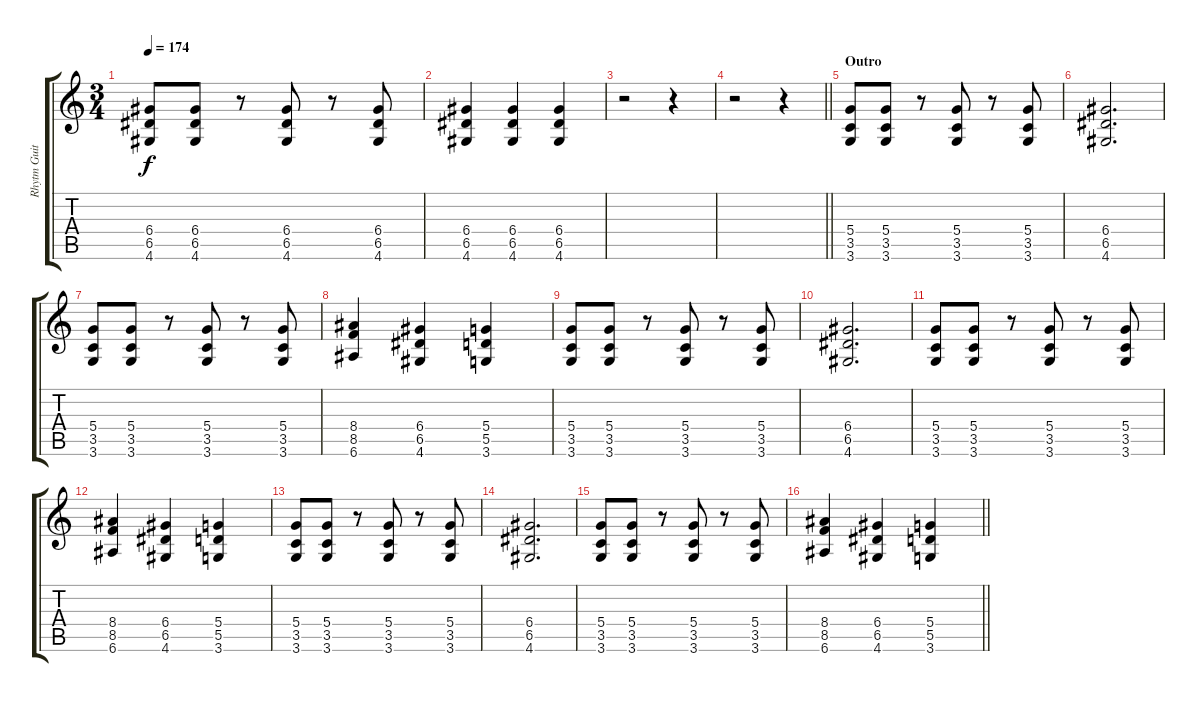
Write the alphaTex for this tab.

\track ("Rhytm Guitar (Rudolf Schenker)" "Rhytm Guit") {instrument distortionguitar}
\staff {score tabs}
\tuning (E4 B3 G3 D3 A2 E2) {hide}
\ts (3 4)
\tempo 174
\clef g2
\ks c
(6.4 6.5 4.6).8{dy f} (6.4 6.5 4.6).8 r.8 (6.4 6.5 4.6).8 r.8 (6.4 6.5 4.6).8 |
(6.4 6.5 4.6).4 (6.4 6.5 4.6).4 (6.4 6.5 4.6).4 |
r.2 r.4 |
\barLineRight lightlight
r.2 r.4 |
\section ("" "Outro")
(5.4 3.5 3.6).8 (5.4 3.5 3.6).8 r.8 (5.4 3.5 3.6).8 r.8 (5.4 3.5 3.6).8 |
(6.4 6.5 4.6).2{d} |
(5.4 3.5 3.6).8 (5.4 3.5 3.6).8 r.8 (5.4 3.5 3.6).8 r.8 (5.4 3.5 3.6).8 |
(8.4 8.5 6.6).4 (6.4 6.5 4.6).4 (5.4 5.5 3.6).4 |
(5.4 3.5 3.6).8 (5.4 3.5 3.6).8 r.8 (5.4 3.5 3.6).8 r.8 (5.4 3.5 3.6).8 |
(6.4 6.5 4.6).2{d} |
(5.4 3.5 3.6).8 (5.4 3.5 3.6).8 r.8 (5.4 3.5 3.6).8 r.8 (5.4 3.5 3.6).8 |
(8.4 8.5 6.6).4 (6.4 6.5 4.6).4 (5.4 5.5 3.6).4 |
(5.4 3.5 3.6).8 (5.4 3.5 3.6).8 r.8 (5.4 3.5 3.6).8 r.8 (5.4 3.5 3.6).8 |
(6.4 6.5 4.6).2{d} |
(5.4 3.5 3.6).8 (5.4 3.5 3.6).8 r.8 (5.4 3.5 3.6).8 r.8 (5.4 3.5 3.6).8 |
\barLineRight lightlight
(8.4 8.5 6.6).4 (6.4 6.5 4.6).4 (5.4 5.5 3.6).4
